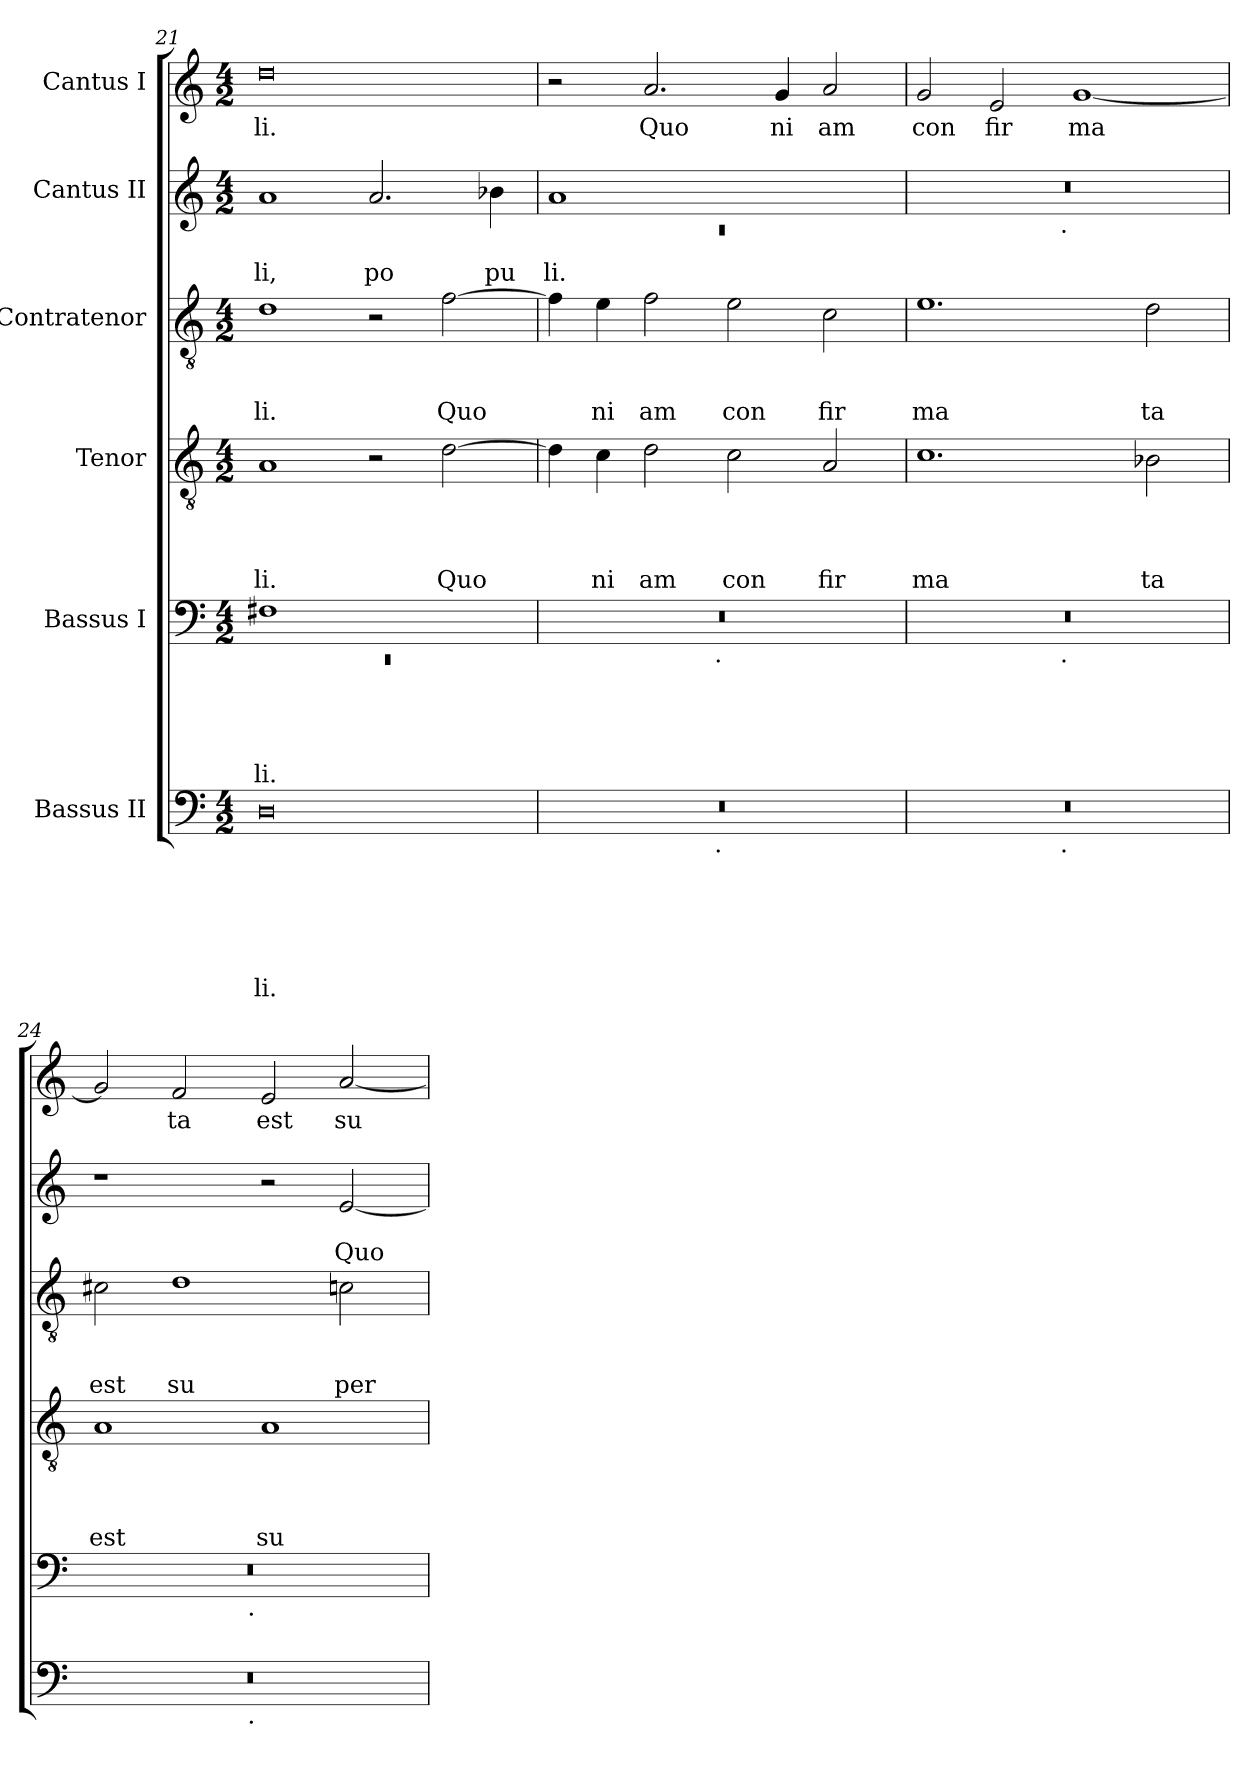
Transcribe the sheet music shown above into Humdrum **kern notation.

**kern	**text	**text	**text	**text	**text	**text	**kern	**text	**text	**text	**text	**text	**kern	**text	**text	**text	**text	**kern	**text	**text	**text	**kern	**text	**text	**kern	**text
*part6	*part6	*part6	*part6	*part6	*part6	*part6	*part5	*part5	*part5	*part5	*part5	*part5	*part4	*part4	*part4	*part4	*part4	*part3	*part3	*part3	*part3	*part2	*part2	*part2	*part1	*part1
*staff6	*staff6	*staff6	*staff6	*staff6	*staff6	*staff6	*staff5	*staff5	*staff5	*staff5	*staff5	*staff5	*staff4	*staff4	*staff4	*staff4	*staff4	*staff3	*staff3	*staff3	*staff3	*staff2	*staff2	*staff2	*staff1	*staff1
*I"Bassus II	*	*	*	*	*	*	*I"Bassus I	*	*	*	*	*	*I"Tenor	*	*	*	*	*I"Contratenor	*	*	*	*I"Cantus II	*	*	*I"Cantus I	*
!!LO:PB:g=z
*clefF4	*	*	*	*	*	*	*clefF4	*	*	*	*	*	*clefGv2	*	*	*	*	*clefGv2	*	*	*	*clefG2	*	*	*clefG2	*
*k[]	*	*	*	*	*	*	*k[]	*	*	*	*	*	*k[]	*	*	*	*	*k[]	*	*	*	*k[]	*	*	*k[]	*
*C:	*	*	*	*	*	*	*C:	*	*	*	*	*	*C:	*	*	*	*	*C:	*	*	*	*C:	*	*	*C:	*
*M4/2	*	*	*	*	*	*	*M4/2	*	*	*	*	*	*M4/2	*	*	*	*	*M4/2	*	*	*	*M4/2	*	*	*M4/2	*
=21	=21	=21	=21	=21	=21	=21	=21	=21	=21	=21	=21	=21	=21	=21	=21	=21	=21	=21	=21	=21	=21	=21	=21	=21	=21	=21
*	*	*	*	*	*	*	*^	*	*	*	*	*	*	*	*	*	*	*	*	*	*	*	*	*	*	*
!	!	!	!	!	!	!LO:LY:b	!	!LO:N:vis=1	!	!	!	!	!LO:LY:b	!	!	!	!	!LO:LY:b	!	!	!	!LO:LY:b	!	!	!LO:LY:b	!	!LO:LY:b
0D	.	.	.	.	.	li.	1F#X	0rEE	.	.	.	.	li.	1A	.	.	.	-li.	1d	.	.	li.	1a	.	li,	0dd	li.
!	!	!	!	!	!	!	!	!	!	!	!	!	!	!	!	!	!	!	!	!	!	!	!	!	!LO:LY:b	!	!
.	.	.	.	.	.	.	1ryy	.	.	.	.	.	.	2r	.	.	.	.	2r	.	.	.	2.a/	.	po	.	.
!	!	!	!	!	!	!	!	!	!	!	!	!	!	!	!	!	!	!LO:LY:b	!	!	!	!LO:LY:b	!	!	!	!	!
.	.	.	.	.	.	.	.	.	.	.	.	.	.	[>2d\	.	.	.	Quo	[>2f\	.	.	Quo	.	.	.	.	.
!	!	!	!	!	!	!	!	!	!	!	!	!	!	!	!	!	!	!	!	!	!	!	!	!	!LO:LY:b	!	!
.	.	.	.	.	.	.	.	.	.	.	.	.	.	.	.	.	.	.	.	.	.	.	4b-X\	.	pu	.	.
=22	=22	=22	=22	=22	=22	=22	=22	=22	=22	=22	=22	=22	=22	=22	=22	=22	=22	=22	=22	=22	=22	=22	=22	=22	=22	=22	=22
*	*	*	*	*	*	*	*	*	*	*	*	*	*	*	*	*	*	*	*	*	*	*	*^	*	*	*	*
!	!	!	!	!	!	!	!	!	!	!	!	!	!	!	!	!	!	!	!	!	!	!	!	!LO:N:vis=1	!	!LO:LY:b	!	!
*^	*	*	*	*	*	*	*	*	*	*	*	*	*	*	*	*	*	*	*	*	*	*	*	*	*	*	*	*
0r	2ryy	.	.	.	.	.	.	0r	2ryy	.	.	.	.	.	4d\]	.	.	.	.	4f\]	.	.	.	1a	0rc	.	li.	2r	.
!	!	!	!	!	!	!	!	!	!	!	!	!	!	!	!	!	!	!	!LO:LY:b	!	!	!	!LO:LY:b	!	!	!	!	!	!
.	.	.	.	.	.	.	.	.	.	.	.	.	.	.	4c\	.	.	.	ni	4e\	.	.	ni	.	.	.	.	.	.
!	!	!	!	!	!	!	!	!	!	!	!	!	!	!	!	!	!	!	!LO:LY:b	!	!	!	!LO:LY:b	!	!	!	!	!	!LO:LY:b
.	4...ryy	.	.	.	.	.	.	.	4...ryy	.	.	.	.	.	2d\	.	.	.	am	2f\	.	.	am	.	.	.	.	2.a/	Quo
!	!	!	!	!	!	!	!	!	!LO:TX:b:t=.	!	!	!	!	!	!	!	!	!	!	!	!	!	!	!	!	!	!	!	!
!	!LO:TX:b:t=.	!	!	!	!	!	!	!	!	!	!	!	!	!	!	!	!	!	!	!	!	!	!	!	!	!	!	!	!
.	1ryy	.	.	.	.	.	.	.	1ryy	.	.	.	.	.	.	.	.	.	.	.	.	.	.	.	.	.	.	.	.
!	!	!	!	!	!	!	!	!	!	!	!	!	!	!	!	!	!	!	!LO:LY:b	!	!	!	!LO:LY:b	!	!	!	!	!	!
.	.	.	.	.	.	.	.	.	.	.	.	.	.	.	2c\	.	.	.	con	2e\	.	.	con	1ryy	.	.	.	.	.
!	!	!	!	!	!	!	!	!	!	!	!	!	!	!	!	!	!	!	!	!	!	!	!	!	!	!	!	!	!LO:LY:b
.	.	.	.	.	.	.	.	.	.	.	.	.	.	.	.	.	.	.	.	.	.	.	.	.	.	.	.	4g/	ni
!	!	!	!	!	!	!	!	!	!	!	!	!	!	!	!	!	!	!	!LO:LY:b	!	!	!	!LO:LY:b	!	!	!	!	!	!LO:LY:b
.	.	.	.	.	.	.	.	.	.	.	.	.	.	.	2A/	.	.	.	fir	2c\	.	.	fir	.	.	.	.	2a/	am
.	32ryy	.	.	.	.	.	.	.	32ryy	.	.	.	.	.	.	.	.	.	.	.	.	.	.	.	.	.	.	.	.
=23	=23	=23	=23	=23	=23	=23	=23	=23	=23	=23	=23	=23	=23	=23	=23	=23	=23	=23	=23	=23	=23	=23	=23	=23	=23	=23	=23	=23	=23
!	!	!	!	!	!	!	!	!	!	!	!	!	!	!	!	!	!	!	!LO:LY:b	!	!	!	!LO:LY:b	!	!	!	!	!	!LO:LY:b
0r	2ryy	.	.	.	.	.	.	0r	2ryy	.	.	.	.	.	1.c	.	.	.	ma	1.e	.	.	ma	0r	2ryy	.	.	2g/	con
!	!	!	!	!	!	!	!	!	!	!	!	!	!	!	!	!	!	!	!	!	!	!	!	!	!	!	!	!	!LO:LY:b
.	4...ryy	.	.	.	.	.	.	.	4...ryy	.	.	.	.	.	.	.	.	.	.	.	.	.	.	.	4...ryy	.	.	2e/	fir
!	!	!	!	!	!	!	!	!	!	!	!	!	!	!	!	!	!	!	!	!	!	!	!	!	!LO:TX:b:t=.	!	!	!	!
!	!	!	!	!	!	!	!	!	!LO:TX:b:t=.	!	!	!	!	!	!	!	!	!	!	!	!	!	!	!	!	!	!	!	!
!	!LO:TX:b:t=.	!	!	!	!	!	!	!	!	!	!	!	!	!	!	!	!	!	!	!	!	!	!	!	!	!	!	!	!
.	1ryy	.	.	.	.	.	.	.	1ryy	.	.	.	.	.	.	.	.	.	.	.	.	.	.	.	1ryy	.	.	.	.
!	!	!	!	!	!	!	!	!	!	!	!	!	!	!	!	!	!	!	!	!	!	!	!	!	!	!	!	!	!LO:LY:b
.	.	.	.	.	.	.	.	.	.	.	.	.	.	.	.	.	.	.	.	.	.	.	.	.	.	.	.	[<1g	ma
!	!	!	!	!	!	!	!	!	!	!	!	!	!	!	!	!	!	!	!LO:LY:b	!	!	!	!LO:LY:b	!	!	!	!	!	!
.	.	.	.	.	.	.	.	.	.	.	.	.	.	.	2B-X\	.	.	.	ta	2d\	.	.	ta	.	.	.	.	.	.
.	32ryy	.	.	.	.	.	.	.	32ryy	.	.	.	.	.	.	.	.	.	.	.	.	.	.	.	32ryy	.	.	.	.
=24	=24	=24	=24	=24	=24	=24	=24	=24	=24	=24	=24	=24	=24	=24	=24	=24	=24	=24	=24	=24	=24	=24	=24	=24	=24	=24	=24	=24	=24
!	!	!	!	!	!	!	!	!	!	!	!	!	!	!	!	!	!	!	!LO:LY:b	!	!	!	!LO:LY:b	!	!	!	!	!	!
*	*	*	*	*	*	*	*	*	*	*	*	*	*	*	*	*	*	*	*	*	*	*	*	*v	*v	*	*	*	*
0r	2ryy	.	.	.	.	.	.	0r	2ryy	.	.	.	.	.	1A	.	.	.	est	2c#X\	.	.	est	1r	.	.	2g/]	.
!	!	!	!	!	!	!	!	!	!	!	!	!	!	!	!	!	!	!	!	!	!	!	!LO:LY:b	!	!	!	!	!LO:LY:b
.	4...ryy	.	.	.	.	.	.	.	4...ryy	.	.	.	.	.	.	.	.	.	.	1d	.	.	su	.	.	.	2f/	ta
!	!	!	!	!	!	!	!	!	!LO:TX:b:t=.	!	!	!	!	!	!	!	!	!	!	!	!	!	!	!	!	!	!	!
!	!LO:TX:b:t=.	!	!	!	!	!	!	!	!	!	!	!	!	!	!	!	!	!	!	!	!	!	!	!	!	!	!	!
.	1ryy	.	.	.	.	.	.	.	1ryy	.	.	.	.	.	.	.	.	.	.	.	.	.	.	.	.	.	.	.
!	!	!	!	!	!	!	!	!	!	!	!	!	!	!	!	!	!	!	!LO:LY:b	!	!	!	!	!	!	!	!	!LO:LY:b
.	.	.	.	.	.	.	.	.	.	.	.	.	.	.	1A	.	.	.	su	.	.	.	.	2r	.	.	2e/	est
!	!	!	!	!	!	!	!	!	!	!	!	!	!	!	!	!	!	!	!	!	!	!	!LO:LY:b	!	!	!LO:LY:b	!	!LO:LY:b
.	.	.	.	.	.	.	.	.	.	.	.	.	.	.	.	.	.	.	.	2cn\	.	.	per	[<2e/	.	Quo	[<2a/	su
.	32ryy	.	.	.	.	.	.	.	32ryy	.	.	.	.	.	.	.	.	.	.	.	.	.	.	.	.	.	.	.
*v	*v	*	*	*	*	*	*	*	*	*	*	*	*	*	*	*	*	*	*	*	*	*	*	*	*	*	*	*
*	*	*	*	*	*	*	*v	*v	*	*	*	*	*	*	*	*	*	*	*	*	*	*	*	*	*	*	*
=	=	=	=	=	=	=	=	=	=	=	=	=	=	=	=	=	=	=	=	=	=	=	=	=	=	=
*-	*-	*-	*-	*-	*-	*-	*-	*-	*-	*-	*-	*-	*-	*-	*-	*-	*-	*-	*-	*-	*-	*-	*-	*-	*-	*-
